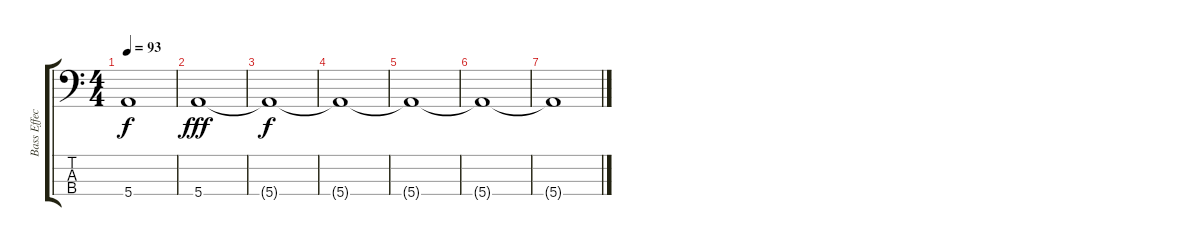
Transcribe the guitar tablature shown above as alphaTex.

\track ("Bass Effect" "Bass Effec") {instrument fretlessbass}
\staff {score tabs}
\tuning (G2 D2 A1 E1) {hide}
\ts (4 4)
\tempo 93
\clef f4
\ks c
5.4{t}.1{dy f} |
5.4.1{dy fff} |
5.4{t}.1{dy f} |
5.4{t}.1 |
5.4{t}.1 |
5.4{t}.1{volume 0} |
5.4{t}.1
